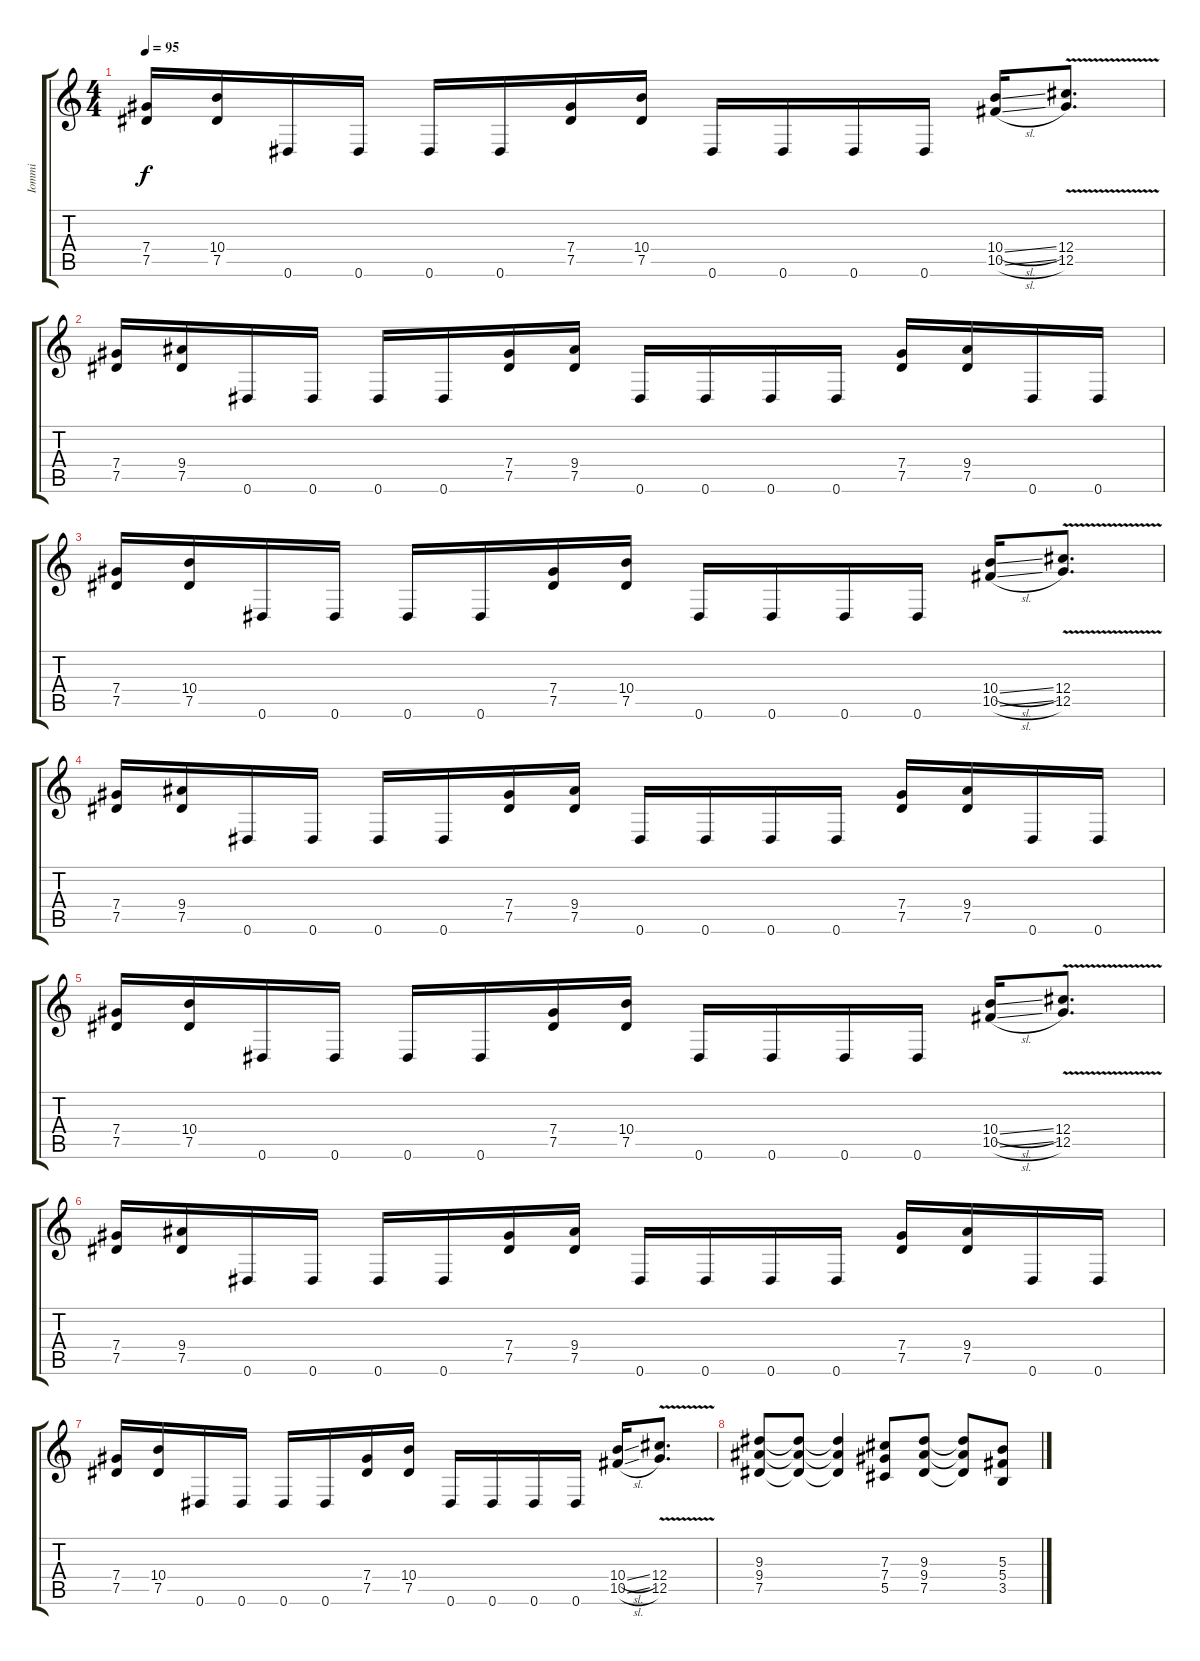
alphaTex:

\track ("Iommi" "Iommi") {instrument distortionguitar}
\staff {score tabs}
\tuning (Eb4 Bb3 Gb3 Db3 Ab2 Eb2) {hide}
\ts (4 4)
\tempo 95
\clef g2
\ks c
(7.4 7.5).16{dy f} (10.4 7.5).16 0.6.16 0.6.16 0.6.16 0.6.16 (7.4 7.5).16 (10.4 7.5).16 0.6.16 0.6.16 0.6.16 0.6.16 (10.4{sl} 10.5{sl}).16 (12.4{v} 12.5{v}).8{d} |
(7.4 7.5).16 (9.4 7.5).16 0.6.16 0.6.16 0.6.16 0.6.16 (7.4 7.5).16 (9.4 7.5).16 0.6.16 0.6.16 0.6.16 0.6.16 (7.4 7.5).16 (9.4 7.5).16 0.6.16 0.6.16 |
(7.4 7.5).16 (10.4 7.5).16 0.6.16 0.6.16 0.6.16 0.6.16 (7.4 7.5).16 (10.4 7.5).16 0.6.16 0.6.16 0.6.16 0.6.16 (10.4{sl} 10.5{sl}).16 (12.4{v} 12.5{v}).8{d} |
(7.4 7.5).16 (9.4 7.5).16 0.6.16 0.6.16 0.6.16 0.6.16 (7.4 7.5).16 (9.4 7.5).16 0.6.16 0.6.16 0.6.16 0.6.16 (7.4 7.5).16 (9.4 7.5).16 0.6.16 0.6.16 |
(7.4 7.5).16 (10.4 7.5).16 0.6.16 0.6.16 0.6.16 0.6.16 (7.4 7.5).16 (10.4 7.5).16 0.6.16 0.6.16 0.6.16 0.6.16 (10.4{sl} 10.5{sl}).16 (12.4{v} 12.5{v}).8{d} |
(7.4 7.5).16 (9.4 7.5).16 0.6.16 0.6.16 0.6.16 0.6.16 (7.4 7.5).16 (9.4 7.5).16 0.6.16 0.6.16 0.6.16 0.6.16 (7.4 7.5).16 (9.4 7.5).16 0.6.16 0.6.16 |
(7.4 7.5).16 (10.4 7.5).16 0.6.16 0.6.16 0.6.16 0.6.16 (7.4 7.5).16 (10.4 7.5).16 0.6.16 0.6.16 0.6.16 0.6.16 (10.4{sl} 10.5{sl}).16 (12.4{v} 12.5{v}).8{d} |
(9.3 9.4 7.5).8 (9.3{t} 9.4{t} 7.5{t}).8 (9.3{t} 9.4{t} 7.5{t}).4 (7.3 7.4 5.5).8 (9.3 9.4 7.5).8 (9.3{t} 9.4{t} 7.5{t}).8 (5.3 5.4 3.5).8
